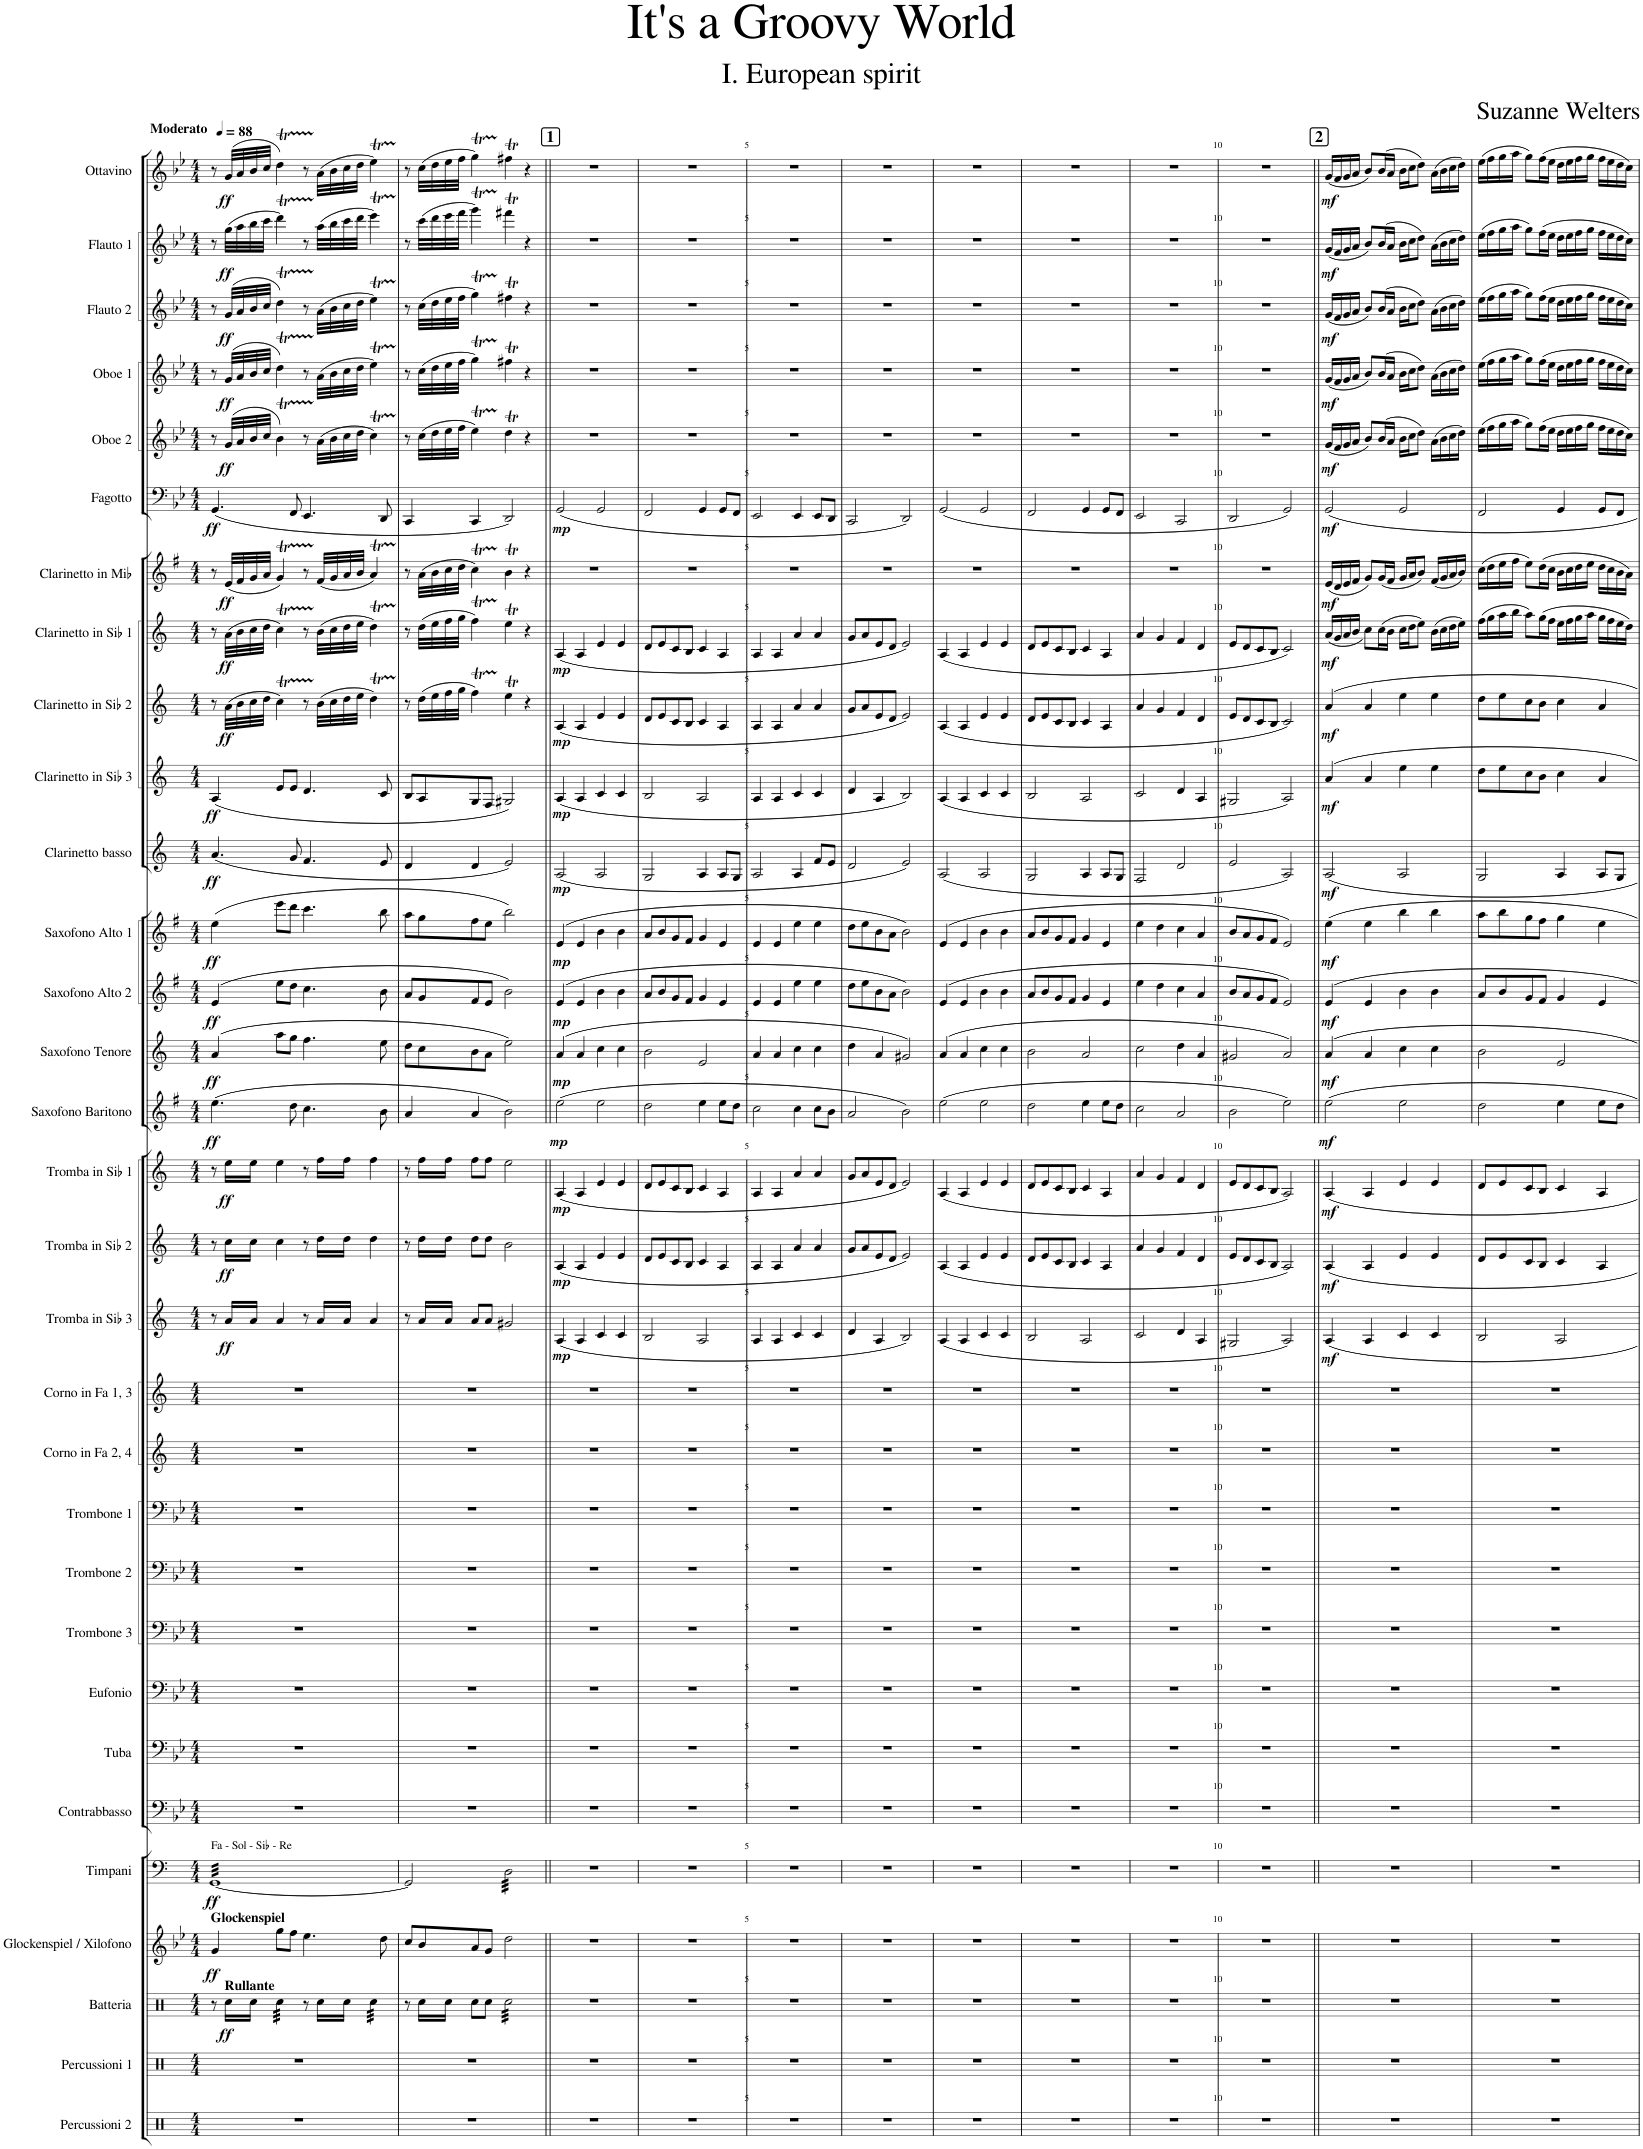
**kern	**kern	**kern	**dynam	**kern	**dynam	**kern	**dynam	**kern	**kern	**kern	**kern	**kern	**kern	**kern	**kern	**kern	**dynam	**kern	**dynam	**kern	**dynam	**kern	**dynam	**kern	**dynam	**kern	**dynam	**kern	**dynam	**kern	**dynam	**kern	**dynam	**kern	**dynam	**kern	**dynam	**kern	**dynam	**kern	**dynam	**kern	**dynam	**kern	**dynam	**kern	**dynam	**kern	**dynam	**kern	**dynam
*part31	*part30	*part29	*part29	*part28	*part28	*part27	*part27	*part26	*part25	*part24	*part23	*part22	*part21	*part20	*part19	*part18	*part18	*part17	*part17	*part16	*part16	*part15	*part15	*part14	*part14	*part13	*part13	*part12	*part12	*part11	*part11	*part10	*part10	*part9	*part9	*part8	*part8	*part7	*part7	*part6	*part6	*part5	*part5	*part4	*part4	*part3	*part3	*part2	*part2	*part1	*part1
*staff31	*staff30	*staff29	*staff29	*staff28	*staff28	*staff27	*staff27	*staff26	*staff25	*staff24	*staff23	*staff22	*staff21	*staff20	*staff19	*staff18	*staff18	*staff17	*staff17	*staff16	*staff16	*staff15	*staff15	*staff14	*staff14	*staff13	*staff13	*staff12	*staff12	*staff11	*staff11	*staff10	*staff10	*staff9	*staff9	*staff8	*staff8	*staff7	*staff7	*staff6	*staff6	*staff5	*staff5	*staff4	*staff4	*staff3	*staff3	*staff2	*staff2	*staff1	*staff1
*I"Percussioni 2	*I"Percussioni 1	*I"Batteria	*	*I"Glockenspiel / Xilofono	*	*I"Timpani	*	*I"Contrabbasso	*I"Tuba	*I"Eufonio	*I"Trombone 3	*I"Trombone 2	*I"Trombone 1	*I"Corno in Fa 2, 4	*I"Corno in Fa 1, 3	*I"Tromba in Sib 3	*	*I"Tromba in Sib 2	*	*I"Tromba in Sib 1	*	*I"Saxofono Baritono	*	*I"Saxofono Tenore	*	*I"Saxofono Alto 2	*	*I"Saxofono Alto 1	*	*I"Clarinetto basso	*	*I"Clarinetto in Sib 3	*	*I"Clarinetto in Sib 2	*	*I"Clarinetto in Sib 1	*	*I"Clarinetto in Mib	*	*I"Fagotto	*	*I"Oboe 2	*	*I"Oboe 1	*	*I"Flauto 2	*	*I"Flauto 1	*	*I"Ottavino	*
*I'Perc. 2	*I'Perc. 1	*I'Batt.	*	*I'Glock. / Xil.	*	*I'Timp.	*	*I'Cb.	*I'Tba.	*I'Euf.	*I'Trbn. 3	*I'Trbn. 2	*I'Trbn. 1	*I'Cor. Fa 2, 4	*I'Cor. Fa 1, 3	*I'Tr. Sib 3	*	*I'Tr. Sib 2	*	*I'Tr. Sib 1	*	*I'Sax. Bar.	*	*I'Sax. Ten.	*	*I'Sax. Al. 2	*	*I'Sax. Al. 1	*	*I'Cl. b.	*	*I'Cl. Sib 3	*	*I'Cl. Sib 2	*	*I'Cl. Sib 1	*	*I'Cl. Mib	*	*I'Fag.	*	*I'Ob. 2	*	*I'Ob. 1	*	*I'Fl. 2	*	*I'Fl. 1	*	*I'Ott.	*
*clefX	*clefX	*clefX	*	*clefG2	*	*clefF4	*	*clefF4	*clefF4	*clefF4	*clefF4	*clefF4	*clefF4	*clefG2	*clefG2	*clefG2	*	*clefG2	*	*clefG2	*	*clefG2	*	*clefG2	*	*clefG2	*	*clefG2	*	*clefG2	*	*clefG2	*	*clefG2	*	*clefG2	*	*clefG2	*	*clefF4	*	*clefG2	*	*clefG2	*	*clefG2	*	*clefG2	*	*clefG2	*
*	*	*	*	*Trd-14c-24	*	*	*	*Trd7c12	*	*	*	*	*	*Trd4c7	*Trd4c7	*Trd1c2	*	*Trd1c2	*	*Trd1c2	*	*Trd12c21	*	*Trd8c14	*	*Trd5c9	*	*Trd5c9	*	*Trd8c14	*	*Trd1c2	*	*Trd1c2	*	*Trd1c2	*	*Trd-2c-3	*	*	*	*	*	*	*	*	*	*	*	*Trd-7c-12	*
*k[]	*k[]	*k[]	*	*k[b-e-]	*	*k[]	*	*k[b-e-]	*k[b-e-]	*k[b-e-]	*k[b-e-]	*k[b-e-]	*k[b-e-]	*k[]	*k[]	*k[]	*	*k[]	*	*k[]	*	*k[f#]	*	*k[]	*	*k[f#]	*	*k[f#]	*	*k[]	*	*k[]	*	*k[]	*	*k[]	*	*k[f#]	*	*k[b-e-]	*	*k[b-e-]	*	*k[b-e-]	*	*k[b-e-]	*	*k[b-e-]	*	*k[b-e-]	*
*M4/4	*M4/4	*M4/4	*	*M4/4	*	*M4/4	*	*M4/4	*M4/4	*M4/4	*M4/4	*M4/4	*M4/4	*M4/4	*M4/4	*M4/4	*	*M4/4	*	*M4/4	*	*M4/4	*	*M4/4	*	*M4/4	*	*M4/4	*	*M4/4	*	*M4/4	*	*M4/4	*	*M4/4	*	*M4/4	*	*M4/4	*	*M4/4	*	*M4/4	*	*M4/4	*	*M4/4	*	*M4/4	*
*MM88	*MM88	*MM88	*	*MM88	*	*MM88	*	*MM88	*MM88	*MM88	*MM88	*MM88	*MM88	*MM88	*MM88	*MM88	*	*MM88	*	*MM88	*	*MM88	*	*MM88	*	*MM88	*	*MM88	*	*MM88	*	*MM88	*	*MM88	*	*MM88	*	*MM88	*	*MM88	*	*MM88	*	*MM88	*	*MM88	*	*MM88	*	*MM88	*
=1	=1	=1	=1	=1	=1	=1	=1	=1	=1	=1	=1	=1	=1	=1	=1	=1	=1	=1	=1	=1	=1	=1	=1	=1	=1	=1	=1	=1	=1	=1	=1	=1	=1	=1	=1	=1	=1	=1	=1	=1	=1	=1	=1	=1	=1	=1	=1	=1	=1	=1	=1
!	!	!	!	!	!	!	!	!	!	!	!	!	!	!	!	!	!	!	!	!	!	!	!	!	!	!	!	!	!	!	!	!	!	!	!	!	!	!	!	!	!	!	!	!	!	!	!	!	!	!LO:TX:a:B:t=Moderato	!
!	!	!	!	!	!	!LO:TX:a:t=Fa - Sol - Si♭ - Re	!	!	!	!	!	!	!	!	!	!	!	!	!	!	!	!	!	!	!	!	!	!	!	!	!	!	!	!	!	!	!	!	!	!	!	!	!	!	!	!	!	!	!	!	!
!	!	!	!	!LO:TX:a:B:t=Glockenspiel	!	!	!	!	!	!	!	!	!	!	!	!	!	!	!	!	!	!	!	!	!	!	!	!	!	!	!	!	!	!	!	!	!	!	!	!	!	!	!	!	!	!	!	!	!	!	!
!	!	!	!	!	!LO:DY:b	!	!LO:DY:b	!	!	!	!	!	!	!	!	!	!	!	!	!	!	!	!LO:DY:b	!	!LO:DY:b	!	!LO:DY:b	!	!LO:DY:b	!	!LO:DY:b	!	!LO:DY:b	!	!	!	!	!	!	!	!LO:DY:b	!	!	!	!	!	!	!	!	!	!
*	*	*	*	*	*	*tremolo	*	*	*	*	*	*	*	*	*	*	*	*	*	*	*	*	*	*	*	*	*	*	*	*	*	*	*	*	*	*	*	*	*	*	*	*	*	*	*	*	*	*	*	*	*
1r	1r	8r	.	4g/	ff	[32GGLLL	ff	1r	1r	1r	1r	1r	1r	1r	1r	8r	.	8r	.	8r	.	4.ee\	ff	4a/	ff	4e/	ff	4ee\	ff	4.a/	ff	4A/	ff	8r	.	8r	.	8r	.	(<4.GG/	ff	8r	.	8r	.	8r	.	8r	.	8r	.
.	.	.	.	.	.	32GG	.	.	.	.	.	.	.	.	.	.	.	.	.	.	.	.	.	.	.	.	.	.	.	.	.	.	.	.	.	.	.	.	.	.	.	.	.	.	.	.	.	.	.	.	.
.	.	.	.	.	.	32GG	.	.	.	.	.	.	.	.	.	.	.	.	.	.	.	.	.	.	.	.	.	.	.	.	.	.	.	.	.	.	.	.	.	.	.	.	.	.	.	.	.	.	.	.	.
.	.	.	.	.	.	32GG	.	.	.	.	.	.	.	.	.	.	.	.	.	.	.	.	.	.	.	.	.	.	.	.	.	.	.	.	.	.	.	.	.	.	.	.	.	.	.	.	.	.	.	.	.
!	!	!LO:TX:a:B:t=Rullante	!	!	!	!	!	!	!	!	!	!	!	!	!	!	!	!	!	!	!	!	!	!	!	!	!	!	!	!	!	!	!	!	!	!	!	!	!	!	!	!	!	!	!	!	!	!	!	!	!
!	!	!	!LO:DY:b	!	!	!	!	!	!	!	!	!	!	!	!	!	!LO:DY:b	!	!LO:DY:b	!	!LO:DY:b	!	!	!	!	!	!	!	!	!	!	!	!	!	!LO:DY:b	!	!LO:DY:b	!	!LO:DY:b	!	!	!	!LO:DY:b	!	!LO:DY:b	!	!LO:DY:b	!	!LO:DY:b	!	!LO:DY:b
.	.	16Rcc\LL	ff	.	.	32GG	.	.	.	.	.	.	.	.	.	16a/LL	ff	16cc\LL	ff	16ee\LL	ff	.	.	.	.	.	.	.	.	.	.	.	.	32a\LLL	ff	32a\LLL	ff	(32e/LLL	ff	.	.	(32g/LLL	ff	(32g/LLL	ff	(32g/LLL	ff	(32gg\LLL	ff	(32g/LLL	ff
.	.	.	.	.	.	32GG	.	.	.	.	.	.	.	.	.	.	.	.	.	.	.	.	.	.	.	.	.	.	.	.	.	.	.	32b\	.	32b\	.	32f#/	.	.	.	32a/	.	32a/	.	32a/	.	32aa\	.	32a/	.
.	.	16Rcc\JJ	.	.	.	32GG	.	.	.	.	.	.	.	.	.	16a/JJ	.	16cc\JJ	.	16ee\JJ	.	.	.	.	.	.	.	.	.	.	.	.	.	32cc\	.	32cc\	.	32g/	.	.	.	32b-/	.	32b-/	.	32b-/	.	32bb-\	.	32b-/	.
.	.	.	.	.	.	32GG	.	.	.	.	.	.	.	.	.	.	.	.	.	.	.	.	.	.	.	.	.	.	.	.	.	.	.	32dd\JJJ	.	32dd\JJJ	.	32a/JJJ	.	.	.	32cc/JJJ	.	32cc/JJJ	.	32cc/JJJ	.	32ccc\JJJ	.	32cc/JJJ	.
*	*	*tremolo	*	*	*	*	*	*	*	*	*	*	*	*	*	*	*	*	*	*	*	*	*	*	*	*	*	*	*	*	*	*	*	*	*	*	*	*	*	*	*	*	*	*	*	*	*	*	*	*	*
.	.	32Rcc\LLL	.	8gg\L	.	32GG	.	.	.	.	.	.	.	.	.	4a/	.	4cc\	.	4ee\	.	.	.	8aa\L	.	8ee\L	.	8eee\L	.	.	.	8e/L	.	4ccT\	.	4ccT\	.	4gT/)	.	.	.	4b-T\)	.	4ddt\)	.	4ddt\)	.	4dddt\)	.	4ddt\)	.
.	.	32Rcc\	.	.	.	32GG	.	.	.	.	.	.	.	.	.	.	.	.	.	.	.	.	.	.	.	.	.	.	.	.	.	.	.	.	.	.	.	.	.	.	.	.	.	.	.	.	.	.	.	.	.
.	.	32Rcc\	.	.	.	32GG	.	.	.	.	.	.	.	.	.	.	.	.	.	.	.	.	.	.	.	.	.	.	.	.	.	.	.	.	.	.	.	.	.	.	.	.	.	.	.	.	.	.	.	.	.
.	.	32Rcc\	.	.	.	32GG	.	.	.	.	.	.	.	.	.	.	.	.	.	.	.	.	.	.	.	.	.	.	.	.	.	.	.	.	.	.	.	.	.	.	.	.	.	.	.	.	.	.	.	.	.
.	.	32Rcc\	.	8ff\J	.	32GG	.	.	.	.	.	.	.	.	.	.	.	.	.	.	.	8dd\	.	8gg\J	.	8dd\J	.	8ddd\J	.	8g/	.	8e/J	.	.	.	.	.	.	.	8FF/	.	.	.	.	.	.	.	.	.	.	.
.	.	32Rcc\	.	.	.	32GG	.	.	.	.	.	.	.	.	.	.	.	.	.	.	.	.	.	.	.	.	.	.	.	.	.	.	.	.	.	.	.	.	.	.	.	.	.	.	.	.	.	.	.	.	.
.	.	32Rcc\	.	.	.	32GG	.	.	.	.	.	.	.	.	.	.	.	.	.	.	.	.	.	.	.	.	.	.	.	.	.	.	.	.	.	.	.	.	.	.	.	.	.	.	.	.	.	.	.	.	.
.	.	32Rcc\JJJ	.	.	.	32GG	.	.	.	.	.	.	.	.	.	.	.	.	.	.	.	.	.	.	.	.	.	.	.	.	.	.	.	.	.	.	.	.	.	.	.	.	.	.	.	.	.	.	.	.	.
*	*	*Xtremolo	*	*	*	*	*	*	*	*	*	*	*	*	*	*	*	*	*	*	*	*	*	*	*	*	*	*	*	*	*	*	*	*	*	*	*	*	*	*	*	*	*	*	*	*	*	*	*	*	*
.	.	8r	.	4.ee-\	.	32GG	.	.	.	.	.	.	.	.	.	8r	.	8r	.	8r	.	4.cc\	.	4.ff\	.	4.cc\	.	4.ccc\	.	4.f/	.	4.d/	.	8r	.	8r	.	8r	.	4.EE-/	.	8r	.	8r	.	8r	.	8r	.	8r	.
.	.	.	.	.	.	32GG	.	.	.	.	.	.	.	.	.	.	.	.	.	.	.	.	.	.	.	.	.	.	.	.	.	.	.	.	.	.	.	.	.	.	.	.	.	.	.	.	.	.	.	.	.
.	.	.	.	.	.	32GG	.	.	.	.	.	.	.	.	.	.	.	.	.	.	.	.	.	.	.	.	.	.	.	.	.	.	.	.	.	.	.	.	.	.	.	.	.	.	.	.	.	.	.	.	.
.	.	.	.	.	.	32GG	.	.	.	.	.	.	.	.	.	.	.	.	.	.	.	.	.	.	.	.	.	.	.	.	.	.	.	.	.	.	.	.	.	.	.	.	.	.	.	.	.	.	.	.	.
.	.	16Rcc\LL	.	.	.	32GG	.	.	.	.	.	.	.	.	.	16a/LL	.	16dd\LL	.	16ff\LL	.	.	.	.	.	.	.	.	.	.	.	.	.	32b\LLL	.	32b\LLL	.	(32f#/LLL	.	.	.	(32a\LLL	.	(32a\LLL	.	(32a\LLL	.	(32aa\LLL	.	(32a\LLL	.
.	.	.	.	.	.	32GG	.	.	.	.	.	.	.	.	.	.	.	.	.	.	.	.	.	.	.	.	.	.	.	.	.	.	.	32cc\	.	32cc\	.	32g/	.	.	.	32b-\	.	32b-\	.	32b-\	.	32bb-\	.	32b-\	.
.	.	16Rcc\JJ	.	.	.	32GG	.	.	.	.	.	.	.	.	.	16a/JJ	.	16dd\JJ	.	16ff\JJ	.	.	.	.	.	.	.	.	.	.	.	.	.	32dd\	.	32dd\	.	32a/	.	.	.	32cc\	.	32cc\	.	32cc\	.	32ccc\	.	32cc\	.
.	.	.	.	.	.	32GG	.	.	.	.	.	.	.	.	.	.	.	.	.	.	.	.	.	.	.	.	.	.	.	.	.	.	.	32ee\JJJ	.	32ee\JJJ	.	32b/JJJ	.	.	.	32dd\JJJ	.	32dd\JJJ	.	32dd\JJJ	.	32ddd\JJJ	.	32dd\JJJ	.
*	*	*tremolo	*	*	*	*	*	*	*	*	*	*	*	*	*	*	*	*	*	*	*	*	*	*	*	*	*	*	*	*	*	*	*	*	*	*	*	*	*	*	*	*	*	*	*	*	*	*	*	*	*
.	.	32Rcc\LLL	.	.	.	32GG	.	.	.	.	.	.	.	.	.	4a/	.	4dd\	.	4ff\	.	.	.	.	.	.	.	.	.	.	.	.	.	4ddT\	.	4ddT\	.	4aT/)	.	.	.	4ccT\)	.	4ee-T\)	.	4ee-T\)	.	4eee-T\)	.	4ee-T\)	.
.	.	32Rcc\	.	.	.	32GG	.	.	.	.	.	.	.	.	.	.	.	.	.	.	.	.	.	.	.	.	.	.	.	.	.	.	.	.	.	.	.	.	.	.	.	.	.	.	.	.	.	.	.	.	.
.	.	32Rcc\	.	.	.	32GG	.	.	.	.	.	.	.	.	.	.	.	.	.	.	.	.	.	.	.	.	.	.	.	.	.	.	.	.	.	.	.	.	.	.	.	.	.	.	.	.	.	.	.	.	.
.	.	32Rcc\	.	.	.	32GG	.	.	.	.	.	.	.	.	.	.	.	.	.	.	.	.	.	.	.	.	.	.	.	.	.	.	.	.	.	.	.	.	.	.	.	.	.	.	.	.	.	.	.	.	.
.	.	32Rcc\	.	8dd\	.	32GG	.	.	.	.	.	.	.	.	.	.	.	.	.	.	.	8b\	.	8ee\	.	8b\	.	8bb\	.	8e/	.	8c/	.	.	.	.	.	.	.	8DD/	.	.	.	.	.	.	.	.	.	.	.
.	.	32Rcc\	.	.	.	32GG	.	.	.	.	.	.	.	.	.	.	.	.	.	.	.	.	.	.	.	.	.	.	.	.	.	.	.	.	.	.	.	.	.	.	.	.	.	.	.	.	.	.	.	.	.
.	.	32Rcc\	.	.	.	32GG	.	.	.	.	.	.	.	.	.	.	.	.	.	.	.	.	.	.	.	.	.	.	.	.	.	.	.	.	.	.	.	.	.	.	.	.	.	.	.	.	.	.	.	.	.
.	.	32Rcc\JJJ	.	.	.	32GGJJJ	.	.	.	.	.	.	.	.	.	.	.	.	.	.	.	.	.	.	.	.	.	.	.	.	.	.	.	.	.	.	.	.	.	.	.	.	.	.	.	.	.	.	.	.	.
*	*	*	*	*	*	*Xtremolo	*	*	*	*	*	*	*	*	*	*	*	*	*	*	*	*	*	*	*	*	*	*	*	*	*	*	*	*	*	*	*	*	*	*	*	*	*	*	*	*	*	*	*	*	*
*	*	*Xtremolo	*	*	*	*	*	*	*	*	*	*	*	*	*	*	*	*	*	*	*	*	*	*	*	*	*	*	*	*	*	*	*	*	*	*	*	*	*	*	*	*	*	*	*	*	*	*	*	*	*
=2	=2	=2	=2	=2	=2	=2	=2	=2	=2	=2	=2	=2	=2	=2	=2	=2	=2	=2	=2	=2	=2	=2	=2	=2	=2	=2	=2	=2	=2	=2	=2	=2	=2	=2	=2	=2	=2	=2	=2	=2	=2	=2	=2	=2	=2	=2	=2	=2	=2	=2	=2
1r	1r	8r	.	8cc/L	.	2GG/]	.	1r	1r	1r	1r	1r	1r	1r	1r	8r	.	8r	.	8r	.	4a/	.	8dd\L	.	8a/L	.	8aa\L	.	4d/	.	8B/L	.	8r	.	8r	.	8r	.	4CC/	.	8r	.	8r	.	8r	.	8r	.	8r	.
.	.	16Rcc\LL	.	8b-/	.	.	.	.	.	.	.	.	.	.	.	16a/LL	.	16dd\LL	.	16ff\LL	.	.	.	8cc\	.	8g/	.	8gg\	.	.	.	8A/	.	32dd\LLL	.	32dd\LLL	.	(32a\LLL	.	.	.	(32cc\LLL	.	(32cc\LLL	.	(32cc\LLL	.	(32ccc\LLL	.	(32cc\LLL	.
.	.	.	.	.	.	.	.	.	.	.	.	.	.	.	.	.	.	.	.	.	.	.	.	.	.	.	.	.	.	.	.	.	.	32ee\	.	32ee\	.	32b\	.	.	.	32dd\	.	32dd\	.	32dd\	.	32ddd\	.	32dd\	.
.	.	16Rcc\JJ	.	.	.	.	.	.	.	.	.	.	.	.	.	16a/JJ	.	16dd\JJ	.	16ff\JJ	.	.	.	.	.	.	.	.	.	.	.	.	.	32ff\	.	32ff\	.	32cc\	.	.	.	32ee-\	.	32ee-\	.	32ee-\	.	32eee-\	.	32ee-\	.
.	.	.	.	.	.	.	.	.	.	.	.	.	.	.	.	.	.	.	.	.	.	.	.	.	.	.	.	.	.	.	.	.	.	32gg\JJJ	.	32gg\JJJ	.	32dd\JJJ	.	.	.	32ff\JJJ	.	32ff\JJJ	.	32ff\JJJ	.	32fff\JJJ	.	32ff\JJJ	.
.	.	8Rcc\L	.	8a/	.	.	.	.	.	.	.	.	.	.	.	8a/L	.	8dd\L	.	8ff\L	.	4a/	.	8b\	.	8f#/	.	8ff#\	.	4d/	.	8G/	.	4ffT\	.	4ffT\	.	4ccT\)	.	4CC/	.	4ee-T\)	.	4ggT\)	.	4ggT\)	.	4gggT\)	.	4ggT\)	.
.	.	8Rcc\J	.	8g/J	.	.	.	.	.	.	.	.	.	.	.	8a/J	.	8dd\J	.	8ff\J	.	.	.	8a\J	.	8e/J	.	8ee\J	.	.	.	8F/J	.	.	.	.	.	.	.	.	.	.	.	.	.	.	.	.	.	.	.
*	*	*tremolo	*	*	*	*	*	*	*	*	*	*	*	*	*	*	*	*	*	*	*	*	*	*	*	*	*	*	*	*	*	*	*	*	*	*	*	*	*	*	*	*	*	*	*	*	*	*	*	*	*
*	*	*	*	*	*	*tremolo	*	*	*	*	*	*	*	*	*	*	*	*	*	*	*	*	*	*	*	*	*	*	*	*	*	*	*	*	*	*	*	*	*	*	*	*	*	*	*	*	*	*	*	*	*
.	.	32Rcc\LLL	.	2dd\	.	32D\LLL	.	.	.	.	.	.	.	.	.	2g#X/	.	2b\	.	2ee\	.	2b\	.	2ee\	.	2b\	.	2bb\	.	2e/	.	2G#X/	.	4eet\	.	4eet\	.	4bt\	.	2DD/)	.	4ddt\	.	4ff#Xt\	.	4ff#Xt\	.	4fff#Xt\	.	4ff#Xt\	.
.	.	32Rcc\	.	.	.	32D\	.	.	.	.	.	.	.	.	.	.	.	.	.	.	.	.	.	.	.	.	.	.	.	.	.	.	.	.	.	.	.	.	.	.	.	.	.	.	.	.	.	.	.	.	.
.	.	32Rcc\	.	.	.	32D\	.	.	.	.	.	.	.	.	.	.	.	.	.	.	.	.	.	.	.	.	.	.	.	.	.	.	.	.	.	.	.	.	.	.	.	.	.	.	.	.	.	.	.	.	.
.	.	32Rcc\	.	.	.	32D\	.	.	.	.	.	.	.	.	.	.	.	.	.	.	.	.	.	.	.	.	.	.	.	.	.	.	.	.	.	.	.	.	.	.	.	.	.	.	.	.	.	.	.	.	.
.	.	32Rcc\	.	.	.	32D\	.	.	.	.	.	.	.	.	.	.	.	.	.	.	.	.	.	.	.	.	.	.	.	.	.	.	.	.	.	.	.	.	.	.	.	.	.	.	.	.	.	.	.	.	.
.	.	32Rcc\	.	.	.	32D\	.	.	.	.	.	.	.	.	.	.	.	.	.	.	.	.	.	.	.	.	.	.	.	.	.	.	.	.	.	.	.	.	.	.	.	.	.	.	.	.	.	.	.	.	.
.	.	32Rcc\	.	.	.	32D\	.	.	.	.	.	.	.	.	.	.	.	.	.	.	.	.	.	.	.	.	.	.	.	.	.	.	.	.	.	.	.	.	.	.	.	.	.	.	.	.	.	.	.	.	.
.	.	32Rcc\	.	.	.	32D\	.	.	.	.	.	.	.	.	.	.	.	.	.	.	.	.	.	.	.	.	.	.	.	.	.	.	.	.	.	.	.	.	.	.	.	.	.	.	.	.	.	.	.	.	.
.	.	32Rcc\	.	.	.	32D\	.	.	.	.	.	.	.	.	.	.	.	.	.	.	.	.	.	.	.	.	.	.	.	.	.	.	.	4r	.	4r	.	4r	.	.	.	4r	.	4r	.	4r	.	4r	.	4r	.
.	.	32Rcc\	.	.	.	32D\	.	.	.	.	.	.	.	.	.	.	.	.	.	.	.	.	.	.	.	.	.	.	.	.	.	.	.	.	.	.	.	.	.	.	.	.	.	.	.	.	.	.	.	.	.
.	.	32Rcc\	.	.	.	32D\	.	.	.	.	.	.	.	.	.	.	.	.	.	.	.	.	.	.	.	.	.	.	.	.	.	.	.	.	.	.	.	.	.	.	.	.	.	.	.	.	.	.	.	.	.
.	.	32Rcc\	.	.	.	32D\	.	.	.	.	.	.	.	.	.	.	.	.	.	.	.	.	.	.	.	.	.	.	.	.	.	.	.	.	.	.	.	.	.	.	.	.	.	.	.	.	.	.	.	.	.
.	.	32Rcc\	.	.	.	32D\	.	.	.	.	.	.	.	.	.	.	.	.	.	.	.	.	.	.	.	.	.	.	.	.	.	.	.	.	.	.	.	.	.	.	.	.	.	.	.	.	.	.	.	.	.
.	.	32Rcc\	.	.	.	32D\	.	.	.	.	.	.	.	.	.	.	.	.	.	.	.	.	.	.	.	.	.	.	.	.	.	.	.	.	.	.	.	.	.	.	.	.	.	.	.	.	.	.	.	.	.
.	.	32Rcc\	.	.	.	32D\	.	.	.	.	.	.	.	.	.	.	.	.	.	.	.	.	.	.	.	.	.	.	.	.	.	.	.	.	.	.	.	.	.	.	.	.	.	.	.	.	.	.	.	.	.
.	.	32Rcc\JJJ	.	.	.	32D\JJJ	.	.	.	.	.	.	.	.	.	.	.	.	.	.	.	.	.	.	.	.	.	.	.	.	.	.	.	.	.	.	.	.	.	.	.	.	.	.	.	.	.	.	.	.	.
*	*	*	*	*	*	*Xtremolo	*	*	*	*	*	*	*	*	*	*	*	*	*	*	*	*	*	*	*	*	*	*	*	*	*	*	*	*	*	*	*	*	*	*	*	*	*	*	*	*	*	*	*	*	*
*	*	*Xtremolo	*	*	*	*	*	*	*	*	*	*	*	*	*	*	*	*	*	*	*	*	*	*	*	*	*	*	*	*	*	*	*	*	*	*	*	*	*	*	*	*	*	*	*	*	*	*	*	*	*
!!LO:REH:place=s1:a:B:cj:fs=14:t=1
=3||	=3||	=3||	=3||	=3||	=3||	=3||	=3||	=3||	=3||	=3||	=3||	=3||	=3||	=3||	=3||	=3||	=3||	=3||	=3||	=3||	=3||	=3||	=3||	=3||	=3||	=3||	=3||	=3||	=3||	=3||	=3||	=3||	=3||	=3||	=3||	=3||	=3||	=3||	=3||	=3||	=3||	=3||	=3||	=3||	=3||	=3||	=3||	=3||	=3||	=3||	=3||
!	!	!	!	!	!	!	!	!	!	!	!	!	!	!	!	!	!LO:DY:b	!	!LO:DY:b	!	!LO:DY:b	!	!LO:DY:b	!	!LO:DY:b	!	!LO:DY:b	!	!LO:DY:b	!	!LO:DY:b	!	!LO:DY:b	!	!LO:DY:b	!	!LO:DY:b	!	!	!	!LO:DY:b	!	!	!	!	!	!	!	!	!	!
1r	1r	1r	.	1r	.	1r	.	1r	1r	1r	1r	1r	1r	1r	1r	4A/	mp	4A/	mp	4A/	mp	2ee\	mp	4a/	mp	4e/	mp	4e/	mp	2A/	mp	4A/	mp	4A/	mp	4A/	mp	1r	.	(<2GG/	mp	1r	.	1r	.	1r	.	1r	.	1r	.
.	.	.	.	.	.	.	.	.	.	.	.	.	.	.	.	4A/	.	4A/	.	4A/	.	.	.	4a/	.	4e/	.	4e/	.	.	.	4A/	.	4A/	.	4A/	.	.	.	.	.	.	.	.	.	.	.	.	.	.	.
.	.	.	.	.	.	.	.	.	.	.	.	.	.	.	.	4c/	.	4e/	.	4e/	.	2ee\	.	4cc\	.	4b\	.	4b\	.	2A/	.	4c/	.	4e/	.	4e/	.	.	.	2GG/	.	.	.	.	.	.	.	.	.	.	.
.	.	.	.	.	.	.	.	.	.	.	.	.	.	.	.	4c/	.	4e/	.	4e/	.	.	.	4cc\	.	4b\	.	4b\	.	.	.	4c/	.	4e/	.	4e/	.	.	.	.	.	.	.	.	.	.	.	.	.	.	.
=4	=4	=4	=4	=4	=4	=4	=4	=4	=4	=4	=4	=4	=4	=4	=4	=4	=4	=4	=4	=4	=4	=4	=4	=4	=4	=4	=4	=4	=4	=4	=4	=4	=4	=4	=4	=4	=4	=4	=4	=4	=4	=4	=4	=4	=4	=4	=4	=4	=4	=4	=4
1r	1r	1r	.	1r	.	1r	.	1r	1r	1r	1r	1r	1r	1r	1r	2B/	.	8d/L	.	8d/L	.	2dd\	.	2b\	.	8a/L	.	8a/L	.	2G/	.	2B/	.	8d/L	.	8d/L	.	1r	.	2FF/	.	1r	.	1r	.	1r	.	1r	.	1r	.
.	.	.	.	.	.	.	.	.	.	.	.	.	.	.	.	.	.	8e/	.	8e/	.	.	.	.	.	8b/	.	8b/	.	.	.	.	.	8e/	.	8e/	.	.	.	.	.	.	.	.	.	.	.	.	.	.	.
.	.	.	.	.	.	.	.	.	.	.	.	.	.	.	.	.	.	8c/	.	8c/	.	.	.	.	.	8g/	.	8g/	.	.	.	.	.	8c/	.	8c/	.	.	.	.	.	.	.	.	.	.	.	.	.	.	.
.	.	.	.	.	.	.	.	.	.	.	.	.	.	.	.	.	.	8B/J	.	8B/J	.	.	.	.	.	8f#/J	.	8f#/J	.	.	.	.	.	8B/J	.	8B/J	.	.	.	.	.	.	.	.	.	.	.	.	.	.	.
.	.	.	.	.	.	.	.	.	.	.	.	.	.	.	.	2A/	.	4c/	.	4c/	.	4ee\	.	2e/	.	4g/	.	4g/	.	4A/	.	2A/	.	4c/	.	4c/	.	.	.	4GG/	.	.	.	.	.	.	.	.	.	.	.
.	.	.	.	.	.	.	.	.	.	.	.	.	.	.	.	.	.	4A/	.	4A/	.	8ee\L	.	.	.	4e/	.	4e/	.	8A/L	.	.	.	4A/	.	4A/	.	.	.	8GG/L	.	.	.	.	.	.	.	.	.	.	.
.	.	.	.	.	.	.	.	.	.	.	.	.	.	.	.	.	.	.	.	.	.	8dd\J	.	.	.	.	.	.	.	8G/J	.	.	.	.	.	.	.	.	.	8FF/J	.	.	.	.	.	.	.	.	.	.	.
=5	=5	=5	=5	=5	=5	=5	=5	=5	=5	=5	=5	=5	=5	=5	=5	=5	=5	=5	=5	=5	=5	=5	=5	=5	=5	=5	=5	=5	=5	=5	=5	=5	=5	=5	=5	=5	=5	=5	=5	=5	=5	=5	=5	=5	=5	=5	=5	=5	=5	=5	=5
1r	1r	1r	.	1r	.	1r	.	1r	1r	1r	1r	1r	1r	1r	1r	4A/	.	4A/	.	4A/	.	2cc\	.	4a/	.	4e/	.	4e/	.	2A/	.	4A/	.	4A/	.	4A/	.	1r	.	2EE-/	.	1r	.	1r	.	1r	.	1r	.	1r	.
.	.	.	.	.	.	.	.	.	.	.	.	.	.	.	.	4A/	.	4A/	.	4A/	.	.	.	4a/	.	4e/	.	4e/	.	.	.	4A/	.	4A/	.	4A/	.	.	.	.	.	.	.	.	.	.	.	.	.	.	.
.	.	.	.	.	.	.	.	.	.	.	.	.	.	.	.	4c/	.	4a/	.	4a/	.	4cc\	.	4cc\	.	4ee\	.	4ee\	.	4A/	.	4c/	.	4a/	.	4a/	.	.	.	4EE-/	.	.	.	.	.	.	.	.	.	.	.
.	.	.	.	.	.	.	.	.	.	.	.	.	.	.	.	4c/	.	4a/	.	4a/	.	8cc\L	.	4cc\	.	4ee\	.	4ee\	.	8f/L	.	4c/	.	4a/	.	4a/	.	.	.	8EE-/L	.	.	.	.	.	.	.	.	.	.	.
.	.	.	.	.	.	.	.	.	.	.	.	.	.	.	.	.	.	.	.	.	.	8b\J	.	.	.	.	.	.	.	8e/J	.	.	.	.	.	.	.	.	.	8DD/J	.	.	.	.	.	.	.	.	.	.	.
=6	=6	=6	=6	=6	=6	=6	=6	=6	=6	=6	=6	=6	=6	=6	=6	=6	=6	=6	=6	=6	=6	=6	=6	=6	=6	=6	=6	=6	=6	=6	=6	=6	=6	=6	=6	=6	=6	=6	=6	=6	=6	=6	=6	=6	=6	=6	=6	=6	=6	=6	=6
1r	1r	1r	.	1r	.	1r	.	1r	1r	1r	1r	1r	1r	1r	1r	4d/	.	8g/L	.	8g/L	.	2a/	.	4dd\	.	8dd\L	.	8dd\L	.	2d/	.	4d/	.	8g/L	.	8g/L	.	1r	.	2CC/	.	1r	.	1r	.	1r	.	1r	.	1r	.
.	.	.	.	.	.	.	.	.	.	.	.	.	.	.	.	.	.	8a/	.	8a/	.	.	.	.	.	8ee\	.	8ee\	.	.	.	.	.	8a/	.	8a/	.	.	.	.	.	.	.	.	.	.	.	.	.	.	.
.	.	.	.	.	.	.	.	.	.	.	.	.	.	.	.	4A/	.	8e/	.	8e/	.	.	.	4a/	.	8b\	.	8b\	.	.	.	4A/	.	8e/	.	8e/	.	.	.	.	.	.	.	.	.	.	.	.	.	.	.
.	.	.	.	.	.	.	.	.	.	.	.	.	.	.	.	.	.	8d/J	.	8d/J	.	.	.	.	.	8a\J	.	8a\J	.	.	.	.	.	8d/J	.	8d/J	.	.	.	.	.	.	.	.	.	.	.	.	.	.	.
.	.	.	.	.	.	.	.	.	.	.	.	.	.	.	.	2B/	.	2e/	.	2e/	.	2b\	.	2g#X/	.	2b\	.	2b\	.	2e/	.	2B/	.	2e/	.	2e/	.	.	.	2DD/)	.	.	.	.	.	.	.	.	.	.	.
=7	=7	=7	=7	=7	=7	=7	=7	=7	=7	=7	=7	=7	=7	=7	=7	=7	=7	=7	=7	=7	=7	=7	=7	=7	=7	=7	=7	=7	=7	=7	=7	=7	=7	=7	=7	=7	=7	=7	=7	=7	=7	=7	=7	=7	=7	=7	=7	=7	=7	=7	=7
1r	1r	1r	.	1r	.	1r	.	1r	1r	1r	1r	1r	1r	1r	1r	4A/	.	4A/	.	4A/	.	2ee\	.	4a/	.	4e/	.	4e/	.	2A/	.	4A/	.	4A/	.	4A/	.	1r	.	(<2GG/	.	1r	.	1r	.	1r	.	1r	.	1r	.
.	.	.	.	.	.	.	.	.	.	.	.	.	.	.	.	4A/	.	4A/	.	4A/	.	.	.	4a/	.	4e/	.	4e/	.	.	.	4A/	.	4A/	.	4A/	.	.	.	.	.	.	.	.	.	.	.	.	.	.	.
.	.	.	.	.	.	.	.	.	.	.	.	.	.	.	.	4c/	.	4e/	.	4e/	.	2ee\	.	4cc\	.	4b\	.	4b\	.	2A/	.	4c/	.	4e/	.	4e/	.	.	.	2GG/	.	.	.	.	.	.	.	.	.	.	.
.	.	.	.	.	.	.	.	.	.	.	.	.	.	.	.	4c/	.	4e/	.	4e/	.	.	.	4cc\	.	4b\	.	4b\	.	.	.	4c/	.	4e/	.	4e/	.	.	.	.	.	.	.	.	.	.	.	.	.	.	.
=8	=8	=8	=8	=8	=8	=8	=8	=8	=8	=8	=8	=8	=8	=8	=8	=8	=8	=8	=8	=8	=8	=8	=8	=8	=8	=8	=8	=8	=8	=8	=8	=8	=8	=8	=8	=8	=8	=8	=8	=8	=8	=8	=8	=8	=8	=8	=8	=8	=8	=8	=8
1r	1r	1r	.	1r	.	1r	.	1r	1r	1r	1r	1r	1r	1r	1r	2B/	.	8d/L	.	8d/L	.	2dd\	.	2b\	.	8a/L	.	8a/L	.	2G/	.	2B/	.	8d/L	.	8d/L	.	1r	.	2FF/	.	1r	.	1r	.	1r	.	1r	.	1r	.
.	.	.	.	.	.	.	.	.	.	.	.	.	.	.	.	.	.	8e/	.	8e/	.	.	.	.	.	8b/	.	8b/	.	.	.	.	.	8e/	.	8e/	.	.	.	.	.	.	.	.	.	.	.	.	.	.	.
.	.	.	.	.	.	.	.	.	.	.	.	.	.	.	.	.	.	8c/	.	8c/	.	.	.	.	.	8g/	.	8g/	.	.	.	.	.	8c/	.	8c/	.	.	.	.	.	.	.	.	.	.	.	.	.	.	.
.	.	.	.	.	.	.	.	.	.	.	.	.	.	.	.	.	.	8B/J	.	8B/J	.	.	.	.	.	8f#/J	.	8f#/J	.	.	.	.	.	8B/J	.	8B/J	.	.	.	.	.	.	.	.	.	.	.	.	.	.	.
.	.	.	.	.	.	.	.	.	.	.	.	.	.	.	.	2A/	.	4c/	.	4c/	.	4ee\	.	2a/	.	4g/	.	4g/	.	4A/	.	2A/	.	4c/	.	4c/	.	.	.	4GG/	.	.	.	.	.	.	.	.	.	.	.
.	.	.	.	.	.	.	.	.	.	.	.	.	.	.	.	.	.	4A/	.	4A/	.	8ee\L	.	.	.	4e/	.	4e/	.	8A/L	.	.	.	4A/	.	4A/	.	.	.	8GG/L	.	.	.	.	.	.	.	.	.	.	.
.	.	.	.	.	.	.	.	.	.	.	.	.	.	.	.	.	.	.	.	.	.	8dd\J	.	.	.	.	.	.	.	8G/J	.	.	.	.	.	.	.	.	.	8FF/J	.	.	.	.	.	.	.	.	.	.	.
=9	=9	=9	=9	=9	=9	=9	=9	=9	=9	=9	=9	=9	=9	=9	=9	=9	=9	=9	=9	=9	=9	=9	=9	=9	=9	=9	=9	=9	=9	=9	=9	=9	=9	=9	=9	=9	=9	=9	=9	=9	=9	=9	=9	=9	=9	=9	=9	=9	=9	=9	=9
1r	1r	1r	.	1r	.	1r	.	1r	1r	1r	1r	1r	1r	1r	1r	2c/	.	4a/	.	4a/	.	2cc\	.	2cc\	.	4ee\	.	4ee\	.	2F/	.	2c/	.	4a/	.	4a/	.	1r	.	2EE-/	.	1r	.	1r	.	1r	.	1r	.	1r	.
.	.	.	.	.	.	.	.	.	.	.	.	.	.	.	.	.	.	4g/	.	4g/	.	.	.	.	.	4dd\	.	4dd\	.	.	.	.	.	4g/	.	4g/	.	.	.	.	.	.	.	.	.	.	.	.	.	.	.
.	.	.	.	.	.	.	.	.	.	.	.	.	.	.	.	4d/	.	4f/	.	4f/	.	2a/	.	4dd\	.	4cc\	.	4cc\	.	2d/	.	4d/	.	4f/	.	4f/	.	.	.	2CC/	.	.	.	.	.	.	.	.	.	.	.
.	.	.	.	.	.	.	.	.	.	.	.	.	.	.	.	4A/	.	4d/	.	4d/	.	.	.	4a/	.	4a/	.	4a/	.	.	.	4A/	.	4d/	.	4d/	.	.	.	.	.	.	.	.	.	.	.	.	.	.	.
=10	=10	=10	=10	=10	=10	=10	=10	=10	=10	=10	=10	=10	=10	=10	=10	=10	=10	=10	=10	=10	=10	=10	=10	=10	=10	=10	=10	=10	=10	=10	=10	=10	=10	=10	=10	=10	=10	=10	=10	=10	=10	=10	=10	=10	=10	=10	=10	=10	=10	=10	=10
1r	1r	1r	.	1r	.	1r	.	1r	1r	1r	1r	1r	1r	1r	1r	2G#X/	.	8e/L	.	8e/L	.	2b\	.	2g#X/	.	8b/L	.	8b/L	.	2e/	.	2G#X/	.	8e/L	.	8e/L	.	1r	.	2DD/	.	1r	.	1r	.	1r	.	1r	.	1r	.
.	.	.	.	.	.	.	.	.	.	.	.	.	.	.	.	.	.	8d/	.	8d/	.	.	.	.	.	8a/	.	8a/	.	.	.	.	.	8d/	.	8d/	.	.	.	.	.	.	.	.	.	.	.	.	.	.	.
.	.	.	.	.	.	.	.	.	.	.	.	.	.	.	.	.	.	8c/	.	8c/	.	.	.	.	.	8g/	.	8g/	.	.	.	.	.	8c/	.	8c/	.	.	.	.	.	.	.	.	.	.	.	.	.	.	.
.	.	.	.	.	.	.	.	.	.	.	.	.	.	.	.	.	.	8B/J	.	8B/J	.	.	.	.	.	8f#/J	.	8f#/J	.	.	.	.	.	8B/J	.	8B/J	.	.	.	.	.	.	.	.	.	.	.	.	.	.	.
.	.	.	.	.	.	.	.	.	.	.	.	.	.	.	.	2A/	.	2A/	.	2A/	.	2ee\	.	2a/	.	2e/	.	2e/	.	2A/	.	2A/	.	2c/	.	2c/	.	.	.	2GG/)	.	.	.	.	.	.	.	.	.	.	.
!!LO:REH:place=s1:a:B:cj:fs=14:t=2
=11||	=11||	=11||	=11||	=11||	=11||	=11||	=11||	=11||	=11||	=11||	=11||	=11||	=11||	=11||	=11||	=11||	=11||	=11||	=11||	=11||	=11||	=11||	=11||	=11||	=11||	=11||	=11||	=11||	=11||	=11||	=11||	=11||	=11||	=11||	=11||	=11||	=11||	=11||	=11||	=11||	=11||	=11||	=11||	=11||	=11||	=11||	=11||	=11||	=11||	=11||	=11||
!	!	!	!	!	!	!	!	!	!	!	!	!	!	!	!	!	!LO:DY:b	!	!LO:DY:b	!	!LO:DY:b	!	!LO:DY:b	!	!LO:DY:b	!	!LO:DY:b	!	!LO:DY:b	!	!LO:DY:b	!	!LO:DY:b	!	!LO:DY:b	!	!LO:DY:b	!	!LO:DY:b	!	!LO:DY:b	!	!LO:DY:b	!	!LO:DY:b	!	!LO:DY:b	!	!LO:DY:b	!	!LO:DY:b
1r	1r	1r	.	1r	.	1r	.	1r	1r	1r	1r	1r	1r	1r	1r	4A/	mf	4A/	mf	4A/	mf	2ee\	mf	4a/	mf	4e/	mf	4ee\	mf	2A/	mf	4a/	mf	4a/	mf	16a/LL	mf	(16e/LL	mf	2GG/	mf	(16g/LL	mf	(16g/LL	mf	(16g/LL	mf	(16g/LL	mf	(16g/LL	mf
.	.	.	.	.	.	.	.	.	.	.	.	.	.	.	.	.	.	.	.	.	.	.	.	.	.	.	.	.	.	.	.	.	.	.	.	16g/	.	16d/	.	.	.	16f/	.	16f/	.	16f/	.	16f/	.	16f/	.
.	.	.	.	.	.	.	.	.	.	.	.	.	.	.	.	.	.	.	.	.	.	.	.	.	.	.	.	.	.	.	.	.	.	.	.	16a/	.	16e/	.	.	.	16g/	.	16g/	.	16g/	.	16g/	.	16g/	.
.	.	.	.	.	.	.	.	.	.	.	.	.	.	.	.	.	.	.	.	.	.	.	.	.	.	.	.	.	.	.	.	.	.	.	.	16b/JJ	.	16f#/JJ	.	.	.	16a/JJ	.	16a/JJ	.	16a/JJ	.	16a/JJ	.	16a/JJ	.
.	.	.	.	.	.	.	.	.	.	.	.	.	.	.	.	4A/	.	4A/	.	4A/	.	.	.	4a/	.	4e/	.	4ee\	.	.	.	4a/	.	4a/	.	8cc\L	.	8g/L)	.	.	.	8b-/L)	.	8b-/L)	.	8b-/L)	.	8b-/L)	.	8b-/L)	.
.	.	.	.	.	.	.	.	.	.	.	.	.	.	.	.	.	.	.	.	.	.	.	.	.	.	.	.	.	.	.	.	.	.	.	.	16cc\L	.	(16g/L	.	.	.	(16b-/L	.	(16b-/L	.	(16b-/L	.	(16b-/L	.	(16b-/L	.
.	.	.	.	.	.	.	.	.	.	.	.	.	.	.	.	.	.	.	.	.	.	.	.	.	.	.	.	.	.	.	.	.	.	.	.	16b\JJ	.	16f#/JJ	.	.	.	16a/JJ	.	16a/JJ	.	16a/JJ	.	16a/JJ	.	16a/JJ	.
.	.	.	.	.	.	.	.	.	.	.	.	.	.	.	.	4c/	.	4e/	.	4e/	.	2ee\	.	4cc\	.	4b\	.	4bb\	.	2A/	.	4ee\	.	4ee\	.	16cc\LL	.	16g/LL	.	2GG/	.	16b-\LL	.	16b-\LL	.	16b-\LL	.	16b-\LL	.	16b-\LL	.
.	.	.	.	.	.	.	.	.	.	.	.	.	.	.	.	.	.	.	.	.	.	.	.	.	.	.	.	.	.	.	.	.	.	.	.	16dd\J	.	16a/J	.	.	.	16cc\J	.	16cc\J	.	16cc\J	.	16cc\J	.	16cc\J	.
.	.	.	.	.	.	.	.	.	.	.	.	.	.	.	.	.	.	.	.	.	.	.	.	.	.	.	.	.	.	.	.	.	.	.	.	8ee\J	.	8b/J)	.	.	.	8dd\J)	.	8dd\J)	.	8dd\J)	.	8dd\J)	.	8dd\J)	.
.	.	.	.	.	.	.	.	.	.	.	.	.	.	.	.	4c/	.	4e/	.	4e/	.	.	.	4cc\	.	4b\	.	4bb\	.	.	.	4ee\	.	4ee\	.	16b\LL	.	(16f#/LL	.	.	.	(16a\LL	.	(16a\LL	.	(16a\LL	.	(16a\LL	.	(16a\LL	.
.	.	.	.	.	.	.	.	.	.	.	.	.	.	.	.	.	.	.	.	.	.	.	.	.	.	.	.	.	.	.	.	.	.	.	.	16cc\	.	16g/	.	.	.	16b-\	.	16b-\	.	16b-\	.	16b-\	.	16b-\	.
.	.	.	.	.	.	.	.	.	.	.	.	.	.	.	.	.	.	.	.	.	.	.	.	.	.	.	.	.	.	.	.	.	.	.	.	16dd\	.	16a/	.	.	.	16cc\	.	16cc\	.	16cc\	.	16cc\	.	16cc\	.
.	.	.	.	.	.	.	.	.	.	.	.	.	.	.	.	.	.	.	.	.	.	.	.	.	.	.	.	.	.	.	.	.	.	.	.	16ee\JJ	.	16b/JJ)	.	.	.	16dd\JJ)	.	16dd\JJ)	.	16dd\JJ)	.	16dd\JJ)	.	16dd\JJ)	.
=12	=12	=12	=12	=12	=12	=12	=12	=12	=12	=12	=12	=12	=12	=12	=12	=12	=12	=12	=12	=12	=12	=12	=12	=12	=12	=12	=12	=12	=12	=12	=12	=12	=12	=12	=12	=12	=12	=12	=12	=12	=12	=12	=12	=12	=12	=12	=12	=12	=12	=12	=12
1r	1r	1r	.	1r	.	1r	.	1r	1r	1r	1r	1r	1r	1r	1r	2B/	.	8d/L	.	8d/L	.	2dd\	.	2b\	.	8a/L	.	8aa\L	.	2G/	.	8dd\L	.	8dd\L	.	16ff\LL	.	(16cc\LL	.	2FF/	.	(16ee-\LL	.	(16ee-\LL	.	(16ee-\LL	.	(16ee-\LL	.	(16ee-\LL	.
.	.	.	.	.	.	.	.	.	.	.	.	.	.	.	.	.	.	.	.	.	.	.	.	.	.	.	.	.	.	.	.	.	.	.	.	16gg\	.	16dd\	.	.	.	16ff\	.	16ff\	.	16ff\	.	16ff\	.	16ff\	.
.	.	.	.	.	.	.	.	.	.	.	.	.	.	.	.	.	.	8e/	.	8e/	.	.	.	.	.	8b/	.	8bb\	.	.	.	8ee\	.	8ee\	.	16aa\	.	16ee\	.	.	.	16gg\	.	16gg\	.	16gg\	.	16gg\	.	16gg\	.
.	.	.	.	.	.	.	.	.	.	.	.	.	.	.	.	.	.	.	.	.	.	.	.	.	.	.	.	.	.	.	.	.	.	.	.	16bb\JJ	.	16ff#\JJ	.	.	.	16aa\JJ	.	16aa\JJ	.	16aa\JJ	.	16aa\JJ	.	16aa\JJ	.
.	.	.	.	.	.	.	.	.	.	.	.	.	.	.	.	.	.	8c/	.	8c/	.	.	.	.	.	8g/	.	8gg\	.	.	.	8cc\	.	8cc\	.	8aa\L	.	8ee\L)	.	.	.	8gg\L)	.	8gg\L)	.	8gg\L)	.	8gg\L)	.	8gg\L)	.
.	.	.	.	.	.	.	.	.	.	.	.	.	.	.	.	.	.	8B/J	.	8B/J	.	.	.	.	.	8f#/J	.	8ff#\J	.	.	.	8b\J	.	8b\J	.	16gg\L	.	(16dd\L	.	.	.	(16ff\L	.	(16ff\L	.	(16ff\L	.	(16ff\L	.	(16ff\L	.
.	.	.	.	.	.	.	.	.	.	.	.	.	.	.	.	.	.	.	.	.	.	.	.	.	.	.	.	.	.	.	.	.	.	.	.	16ff\JJ	.	16cc\JJ	.	.	.	16ee-\JJ	.	16ee-\JJ	.	16ee-\JJ	.	16ee-\JJ	.	16ee-\JJ	.
.	.	.	.	.	.	.	.	.	.	.	.	.	.	.	.	2A/	.	4c/	.	4c/	.	4ee\	.	2e/	.	4g/	.	4gg\	.	4A/	.	4cc\	.	4cc\	.	16ee\LL	.	16b\LL	.	4GG/	.	16dd\LL	.	16dd\LL	.	16dd\LL	.	16dd\LL	.	16dd\LL	.
.	.	.	.	.	.	.	.	.	.	.	.	.	.	.	.	.	.	.	.	.	.	.	.	.	.	.	.	.	.	.	.	.	.	.	.	16ff\	.	16cc\	.	.	.	16ee-\	.	16ee-\	.	16ee-\	.	16ee-\	.	16ee-\	.
.	.	.	.	.	.	.	.	.	.	.	.	.	.	.	.	.	.	.	.	.	.	.	.	.	.	.	.	.	.	.	.	.	.	.	.	16gg\	.	16dd\	.	.	.	16ff\	.	16ff\	.	16ff\	.	16ff\	.	16ff\	.
.	.	.	.	.	.	.	.	.	.	.	.	.	.	.	.	.	.	.	.	.	.	.	.	.	.	.	.	.	.	.	.	.	.	.	.	16aa\JJ	.	16ee\JJ	.	.	.	16gg\JJ	.	16gg\JJ	.	16gg\JJ	.	16gg\JJ	.	16gg\JJ	.
.	.	.	.	.	.	.	.	.	.	.	.	.	.	.	.	.	.	4A/	.	4A/	.	8ee\L	.	.	.	4e/	.	4ee\	.	8A/L	.	4a/	.	4a/	.	16gg\LL	.	16dd\LL	.	8GG/L	.	16ff\LL	.	16ff\LL	.	16ff\LL	.	16ff\LL	.	16ff\LL	.
.	.	.	.	.	.	.	.	.	.	.	.	.	.	.	.	.	.	.	.	.	.	.	.	.	.	.	.	.	.	.	.	.	.	.	.	16ff\	.	16cc\	.	.	.	16ee-\	.	16ee-\	.	16ee-\	.	16ee-\	.	16ee-\	.
.	.	.	.	.	.	.	.	.	.	.	.	.	.	.	.	.	.	.	.	.	.	8dd\J	.	.	.	.	.	.	.	8G/J	.	.	.	.	.	16ee\	.	16b\	.	8FF/J	.	16dd\	.	16dd\	.	16dd\	.	16dd\	.	16dd\	.
.	.	.	.	.	.	.	.	.	.	.	.	.	.	.	.	.	.	.	.	.	.	.	.	.	.	.	.	.	.	.	.	.	.	.	.	16dd\JJ	.	16a\JJ)	.	.	.	16cc\JJ)	.	16cc\JJ)	.	16cc\JJ)	.	16cc\JJ)	.	16cc\JJ)	.
=	=	=	=	=	=	=	=	=	=	=	=	=	=	=	=	=	=	=	=	=	=	=	=	=	=	=	=	=	=	=	=	=	=	=	=	=	=	=	=	=	=	=	=	=	=	=	=	=	=	=	=
*-	*-	*-	*-	*-	*-	*-	*-	*-	*-	*-	*-	*-	*-	*-	*-	*-	*-	*-	*-	*-	*-	*-	*-	*-	*-	*-	*-	*-	*-	*-	*-	*-	*-	*-	*-	*-	*-	*-	*-	*-	*-	*-	*-	*-	*-	*-	*-	*-	*-	*-	*-
